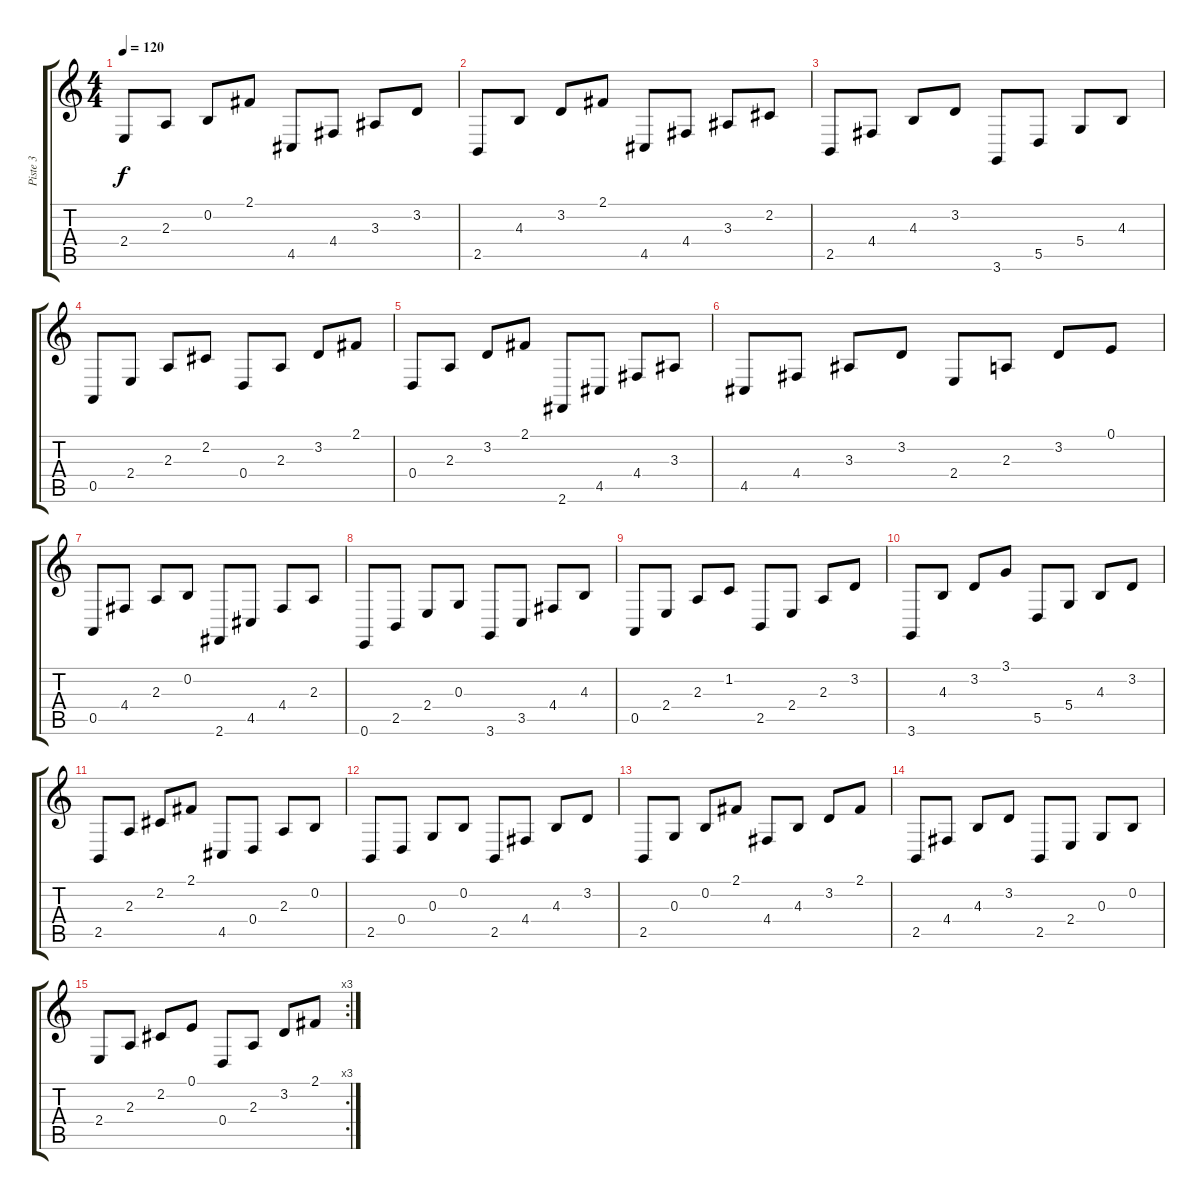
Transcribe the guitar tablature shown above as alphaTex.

\track ("Piste 3" "Piste 3") {instrument electricgrandpiano}
\staff {score tabs}
\tuning (E4 B3 G3 D3 A2 E2) {hide}
\ts (4 4)
\tempo 120
\clef g2
\ks c
2.4.8{dy f} 2.3.8 0.2.8 2.1.8 4.5.8 4.4.8 3.3.8 3.2.8 |
2.5.8 4.3.8 3.2.8 2.1.8 4.5.8 4.4.8 3.3.8 2.2.8 |
2.5.8 4.4.8 4.3.8 3.2.8 3.6.8 5.5.8 5.4.8 4.3.8 |
0.5.8 2.4.8 2.3.8 2.2.8 0.4.8 2.3.8 3.2.8 2.1.8 |
0.4.8 2.3.8 3.2.8 2.1.8 2.6.8 4.5.8 4.4.8 3.3.8 |
4.5.8 4.4.8 3.3.8 3.2.8 2.4.8 2.3.8 3.2.8 0.1.8 |
0.5.8 4.4.8 2.3.8 0.2.8 2.6.8 4.5.8 4.4.8 2.3.8 |
0.6.8 2.5.8 2.4.8 0.3.8 3.6.8 3.5.8 4.4.8 4.3.8 |
0.5.8 2.4.8 2.3.8 1.2.8 2.5.8 2.4.8 2.3.8 3.2.8 |
3.6.8 4.3.8 3.2.8 3.1.8 5.5.8 5.4.8 4.3.8 3.2.8 |
2.5.8 2.3.8 2.2.8 2.1.8 4.5.8 0.4.8 2.3.8 0.2.8 |
2.5.8 0.4.8 0.3.8 0.2.8 2.5.8 4.4.8 4.3.8 3.2.8 |
2.5.8 0.3.8 0.2.8 2.1.8 4.4.8 4.3.8 3.2.8 2.1.8 |
2.5.8 4.4.8 4.3.8 3.2.8 2.5.8 2.4.8 0.3.8 0.2.8 |
\rc 3
2.4.8 2.3.8 2.2.8 0.1.8 0.4.8 2.3.8 3.2.8 2.1.8
